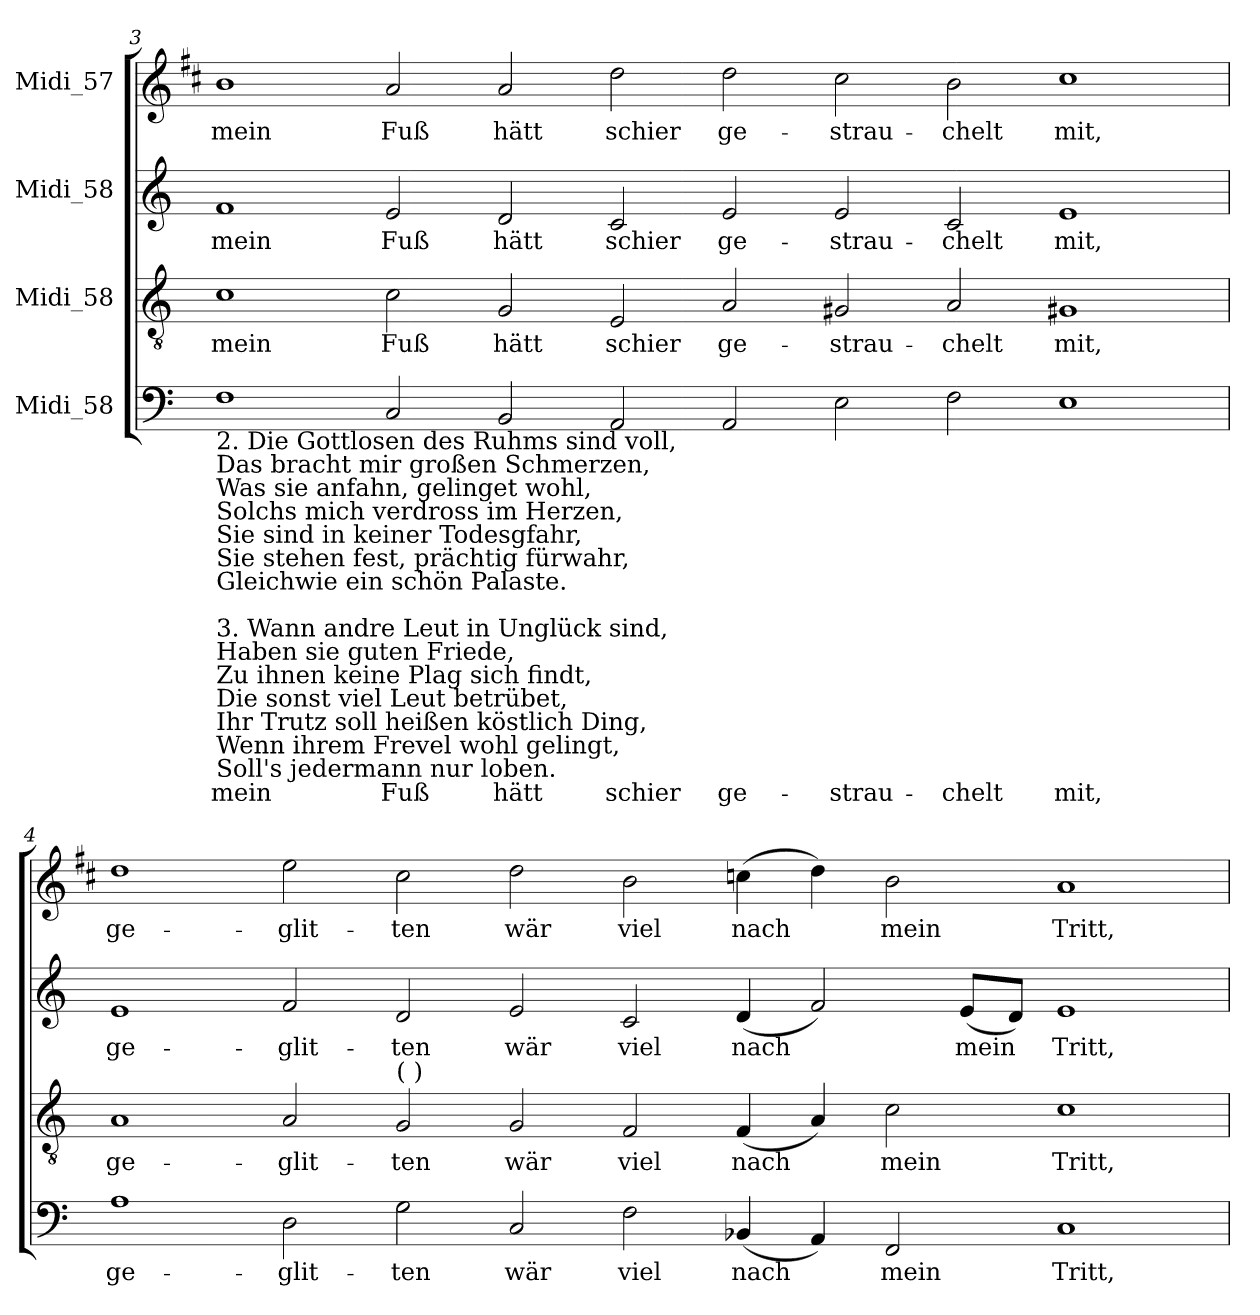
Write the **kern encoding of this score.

**kern	**text	**kern	**text	**kern	**text	**kern	**text
*part4	*part4	*part3	*part3	*part2	*part2	*part1	*part1
*staff4	*staff4	*staff3	*staff3	*staff2	*staff2	*staff1	*staff1
*I"Midi_58	*	*I"Midi_58	*	*I"Midi_58	*	*I"Midi_57	*
!!LO:LB:g=z
*clefF4	*	*clefGv2	*	*clefG2	*	*clefG2	*
*	*	*	*	*	*	*ITrd1c2	*
*k[]	*	*k[]	*	*k[]	*	*k[]	*
*C:	*	*C:	*	*C:	*	*C:	*
=3	=3	=3	=3	=3	=3	=3	=3
!LO:TX:b:t=2. Die Gottlosen des Ruhms sind voll,\nDas bracht mir großen Schmerzen,\nWas sie anfahn, gelinget wohl,\nSolchs mich verdross im Herzen,\nSie sind in keiner Todesgfahr,\nSie stehen fest, prächtig fürwahr,\nGleichwie ein schön Palaste.\n\n3. Wann andre Leut in Unglück sind,\nHaben sie guten Friede,\nZu ihnen keine Plag sich findt,\nDie sonst viel Leut betrübet,\nIhr Trutz soll heißen köstlich Ding,\nWenn ihrem Frevel wohl gelingt,\nSoll's jedermann nur loben.	!	!	!	!	!	!	!
!	!LO:LY:b	!	!LO:LY:b	!	!LO:LY:b	!	!LO:LY:b
1F	mein	1c	mein	1f	mein	1a	mein
!	!LO:LY:b	!	!LO:LY:b	!	!LO:LY:b	!	!LO:LY:b
2C	Fuß	2c	Fuß	2e	Fuß	2g	Fuß
!	!LO:LY:b	!	!LO:LY:b	!	!LO:LY:b	!	!LO:LY:b
2BB	hätt	2G	hätt	2d	hätt	2g	hätt
!	!LO:LY:b	!	!LO:LY:b	!	!LO:LY:b	!	!LO:LY:b
2AA	schier	2E	schier	2c	schier	2cc	schier
!	!LO:LY:b	!	!LO:LY:b	!	!LO:LY:b	!	!LO:LY:b
2AA	ge-	2A	ge-	2e	ge-	2cc	ge-
!	!LO:LY:b	!	!LO:LY:b	!	!LO:LY:b	!	!LO:LY:b
2E	-strau-	2G#X	-strau-	2e	-strau-	2b	-strau-
!	!LO:LY:b	!	!LO:LY:b	!	!LO:LY:b	!	!LO:LY:b
2F	-chelt	2A	-chelt	2c	-chelt	2a	-chelt
!	!LO:LY:b	!	!LO:LY:b	!	!LO:LY:b	!	!LO:LY:b
1E	mit,	1G#X	mit,	1e	mit,	1b	mit,
=4	=4	=4	=4	=4	=4	=4	=4
!	!LO:LY:b	!	!LO:LY:b	!	!LO:LY:b	!	!LO:LY:b
1A	ge-	1A	ge-	1e	ge-	1cc	ge-
!	!LO:LY:b	!	!LO:LY:b	!	!LO:LY:b	!	!LO:LY:b
2D	-glit-	2A	-glit-	2f	-glit-	2dd	-glit-
!	!	!LO:TX:a:t=(  )	!	!	!	!	!
!	!LO:LY:b	!	!LO:LY:b	!	!LO:LY:b	!	!LO:LY:b
2G	-ten	2G	-ten	2d	-ten	2b	-ten
!	!LO:LY:b	!	!LO:LY:b	!	!LO:LY:b	!	!LO:LY:b
2C	wär	2G	wär	2e	wär	2cc	wär
!	!LO:LY:b	!	!LO:LY:b	!	!LO:LY:b	!	!LO:LY:b
2F	viel	2F	viel	2c	viel	2a	viel
!	!LO:LY:b	!	!LO:LY:b	!	!LO:LY:b	!	!LO:LY:b
(<4BB-X	nach	(<4F	nach	(<4d	nach	(>4b-X	nach
4AA)	.	4A)	.	2f)	.	4cc)	.
!	!LO:LY:b	!	!LO:LY:b	!	!	!	!LO:LY:b
2FF	mein	2c	mein	.	.	2a	mein
!	!	!	!	!	!LO:LY:b	!	!
.	.	.	.	(<8eL	mein	.	.
.	.	.	.	8dJ)	.	.	.
!	!LO:LY:b	!	!LO:LY:b	!	!LO:LY:b	!	!LO:LY:b
1C	Tritt,	1c	Tritt,	1e	Tritt,	1g	Tritt,
=	=	=	=	=	=	=	=
*-	*-	*-	*-	*-	*-	*-	*-
